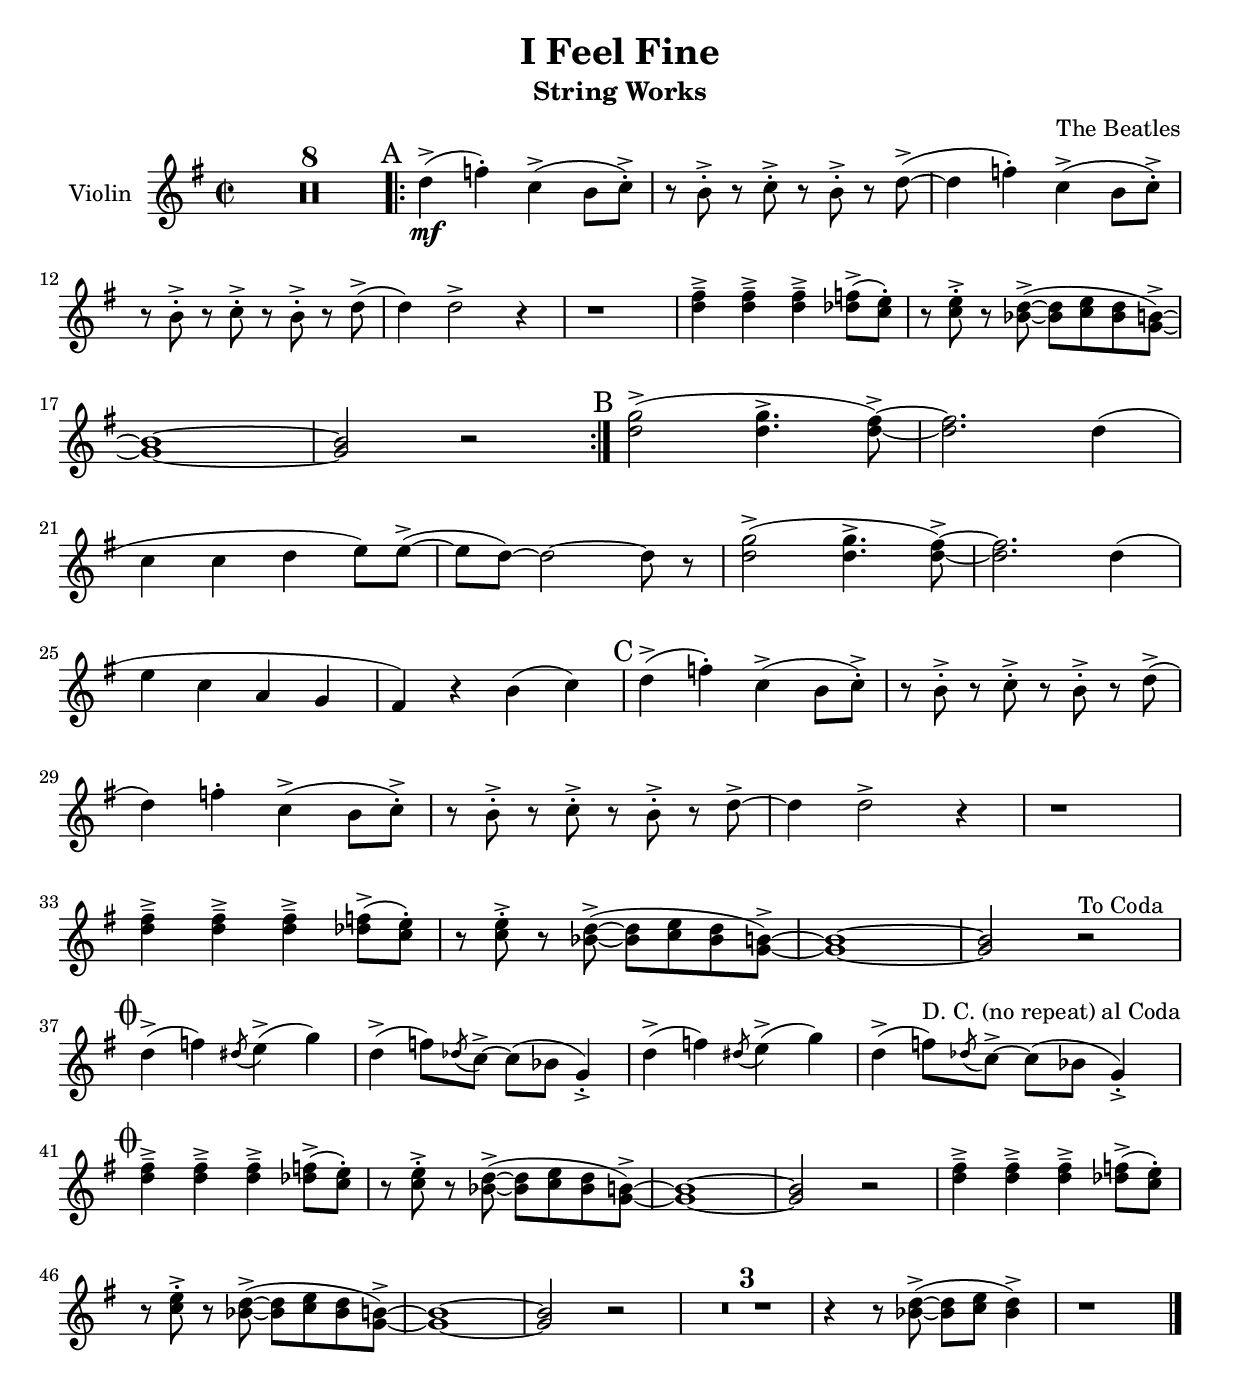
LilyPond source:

% Created on Sun May 15 16:43:59 CEST 2011
\version "2.12.0"

\header {
	title = "I Feel Fine" 
 subtitle = "String Works" 
 	composer = "The Beatles" 

}

mbreak = {\break}

\include "deutsch.ly"

staffViolin = \new Staff {
	\time 2/2
	\set Staff.instrumentName = "Violin"
	\set Staff.midiInstrument = "violin"
	\key g \major
	\clef treble
	\compressFullBarRests
	\relative c'' { 
		R1*8
		\mark "A"
		
		\repeat volta 2 {
			d4->(\mf f-.) c->( h8 c-.->)
			r8 h-.-> r8 c-.-> r8 h-.-> r8 d->~(
			d4 f-.) c->( h8 c-.->) \mbreak
			r8 h-.-> r8 c-.-> r8 h-.-> r8 d->(
			d4) d2-> r4 
			r1
			< d fis---> >4 < d fis---> > < d fis---> > < des f-> >8( <c e-.>)
			r8 < c e-.-> >8 r8 <b d-> >~( <b d > < c e > < b d > < g h-> >)~ \mbreak
			< g h >1~
			< g h >2 r2
		}
		
		\mark "B"
		< d' g-> >2( < d g-> >4. < d fis-> >8)~
		< d fis >2. d4( \mbreak
		c c d e8) e->~(
		e8 d)~ d2~ d8 r8
		< d g-> >2( < d g-> >4. < d fis-> >8)~
		< d fis >2. d4( \mbreak
		e c a g
		fis) r4 h( c)
		
		\mark "C"
		d4->( f-.) c->( h8 c-.->)
		r8 h-.-> r8 c-.-> r8 h-.-> r8 d->( \mbreak
		d4) f-. c->( h8 c-.->)
		r8 h-.-> r8 c-.-> r8 h-.-> r8 d->~
		d4 d2-> r4 
		r1 \mbreak
		< d fis---> >4 < d fis---> > < d fis---> > < des f-> >8( <c e-.>)
		r8 < c e-.-> >8 r8 <b d-> >~( <b d > < c e > < b d > < g h-> >)~ 
		< g h >1~
		< g h >2 r2^"To Coda" \mark \markup { \musicglyph #"scripts.coda" } \mbreak
		
		\mark "D"
		d'4->( f) \acciaccatura dis8 e4->( g)
		d->( f8) \acciaccatura des8 c->~ c8( b g4-.->)
		d'4->( f) \acciaccatura dis8 e4->( g)
		d->( f8)^"D. C. (no repeat) al Coda" \acciaccatura des8 c->~ c8( b g4-.->) \break
		
		\mark \markup { \musicglyph #"scripts.coda" } 
		< d' fis---> >4 < d fis---> > < d fis---> > < des f-> >8( <c e-.>)
		r8 < c e-.-> >8 r8 <b d-> >~( <b d > < c e > < b d > < g h-> >)~
		< g h >1~
		< g h >2 r2
		< d' fis---> >4 < d fis---> > < d fis---> > < des f-> >8( <c e-.>)
		r8 < c e-.-> >8 r8 <b d-> >~( <b d > < c e > < b d > < g h-> >)~
		< g h >1~
		< g h >2 r2
		R1*3
		r4 r8 < b d-> >8~( < b d > < c e > < b d-> >4)
		r1
	\bar "|."
	}

}


\score {
	<<
		
		\staffViolin
		
	>>
	
	

  \layout {
  }
}

\paper {
}


